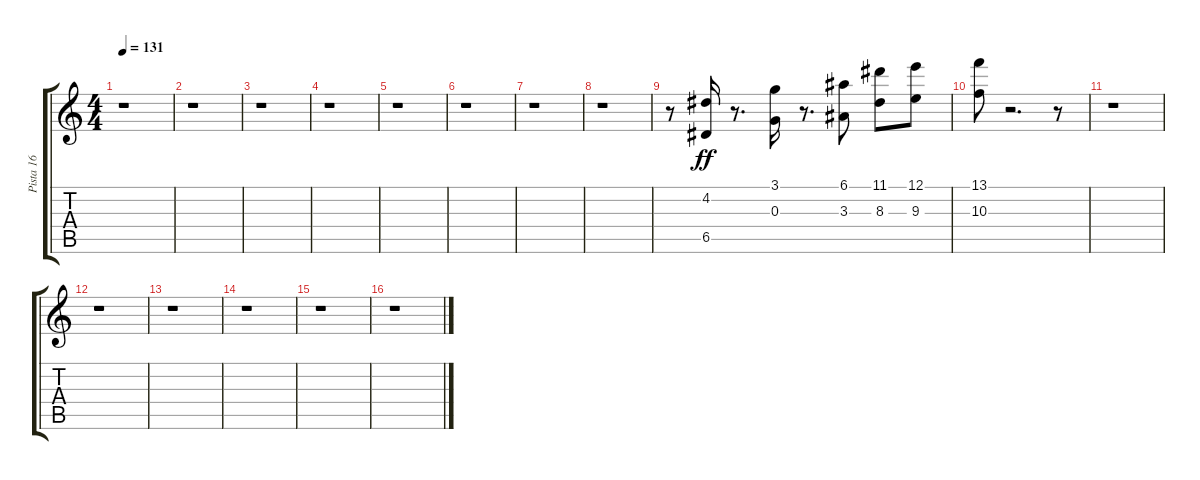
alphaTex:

\track ("Pista 16" "Pista 16") {instrument distortionguitar}
\staff {score tabs}
\tuning (E4 B3 G3 D3 A2 E2) {hide}
\ts (4 4)
\tempo 131
\clef g2
\ks c
r.1{dy f} |
r.1 |
r.1 |
r.1 |
r.1 |
r.1 |
r.1 |
r.1 |
r.8 (4.2 6.5).16{dy ff} r.8{d} (3.1 0.3).16 r.8{d} (6.1 3.3).8 (11.1 8.3).8 (12.1 9.3).8 |
(13.1 10.3).8 r.2{d} r.8 |
r.1 |
r.1 |
r.1 |
r.1 |
r.1 |
r.1
